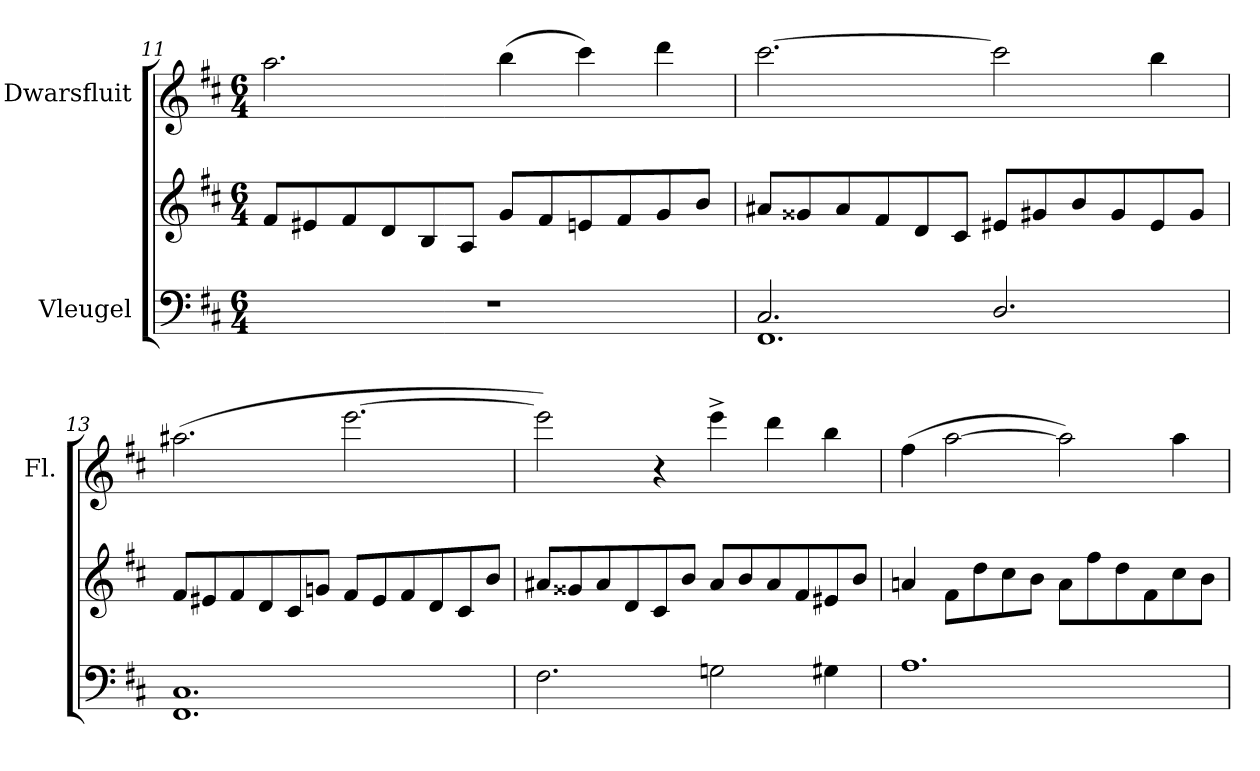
**kern	**kern	**kern
*part2	*part2	*part1
*staff3	*staff2	*staff1
*I"Vleugel	*	*I"Dwarsfluit
*	*	*I'Fl.
*clefF4	*clefG2	*clefG2
*k[f#c#]	*k[f#c#]	*k[f#c#]
*M6/4	*M6/4	*M6/4
=11	=11	=11
1.r	8f#/L	2.aa\
.	8e#X/	.
.	8f#/	.
.	8d/	.
.	8B/	.
.	8A/J	.
.	8g/L	(4bb\
.	8f#/	.
.	8en/	4ccc#\)
.	8f#/	.
.	8g/	4ddd\
.	8b/J	.
!!LO:PB:g=z
=12	=12	=12
*^	*	*
2.C#/	1.FF#	8a#X/L	[2.ccc#\
.	.	8g##X/	.
.	.	8a#/	.
.	.	8f#/	.
.	.	8d/	.
.	.	8c#/J	.
2.D/	.	8e#X/L	2ccc#\]
.	.	8g#X/	.
.	.	8b/	.
.	.	8g#/	.
.	.	8e#/	4bb\
.	.	8g#/J	.
*v	*v	*	*
=13	=13	=13
1.FF# 1.C#	8f#/L	(2.aa#X\
.	8e#X/	.
.	8f#/	.
.	8d/	.
.	8c#/	.
.	8gn/J	.
.	8f#/L	[2.eee\
.	8e#/	.
.	8f#/	.
.	8d/	.
.	8c#/	.
.	8b/J	.
=14	=14	=14
2.F#\	8a#X/L	2eee\])
.	8g##X/	.
.	8a#/	.
.	8d/	.
.	8c#/	4r
.	8b/J	.
2Gn\	8a#/L	4eee^\
.	8b/	.
.	8a#/	4ddd\
.	8f#/	.
4G#X\	8e#X/	4bb\
.	8b/J	.
!!LO:LB:g=z
=15	=15	=15
1.A	4an/	(4ff#\
.	8f#\L	[2aa\
.	8dd\	.
.	8cc#\	.
.	8b\J	.
.	8a\L	2aa\])
.	8ff#\	.
.	8dd\	.
.	8f#\	.
.	8cc#\	4aa\
.	8b\J	.
=	=	=
*-	*-	*-
